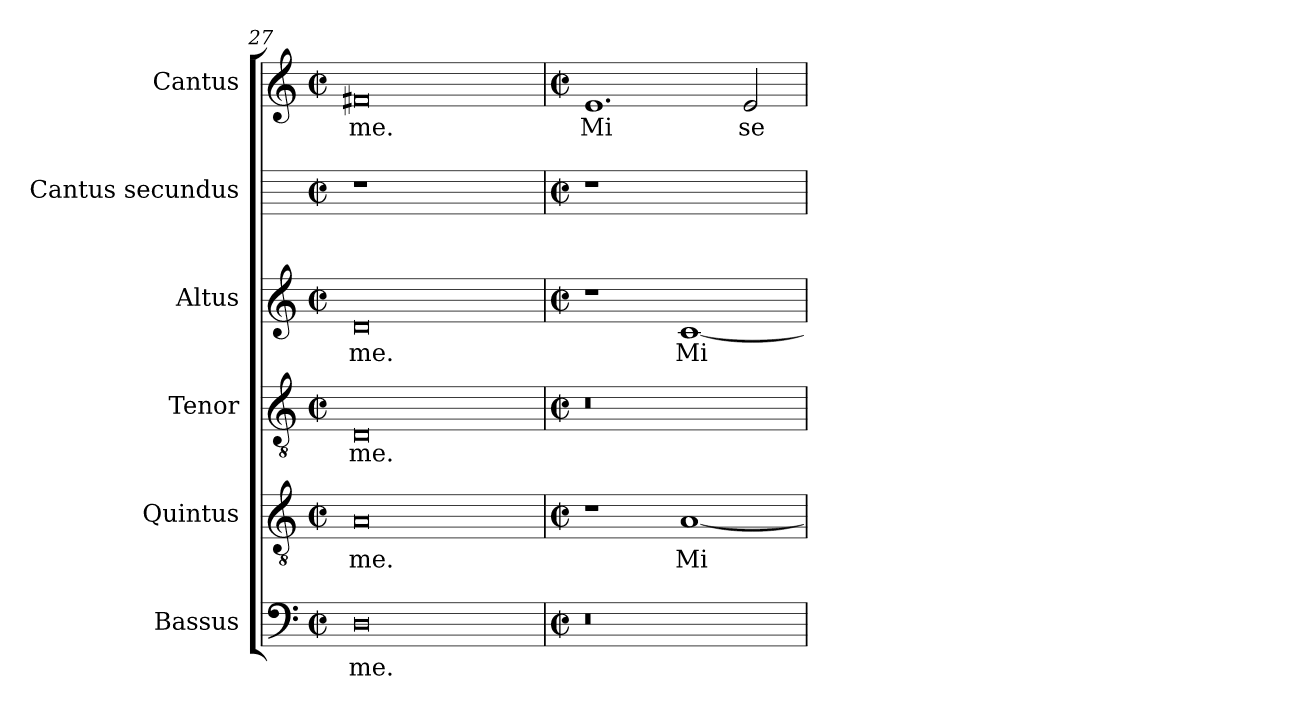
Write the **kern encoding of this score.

**kern	**text	**kern	**text	**kern	**text	**kern	**text	**kern	**kern	**text
*part6	*part6	*part5	*part5	*part4	*part4	*part3	*part3	*part2	*part1	*part1
*staff6	*staff6	*staff5	*staff5	*staff4	*staff4	*staff3	*staff3	*staff2	*staff1	*staff1
*I"Bassus	*	*I"Quintus	*	*I"Tenor	*	*I"Altus	*	*I"Cantus  secundus	*I"Cantus	*
*I'B	*	*I'Q	*	*I'T	*	*I'A	*	*	*I'C	*
*clefF4	*	*clefGv2	*	*clefGv2	*	*clefG2	*	*	*clefG2	*
*k[]	*	*k[]	*	*k[]	*	*k[]	*	*k[]	*k[]	*
*C:	*	*C:	*	*C:	*	*C:	*	*C:	*C:	*
*M2/2	*	*M2/2	*	*M2/2	*	*M2/2	*	*M2/2	*M2/2	*
*met(c|)	*	*met(c|)	*	*met(c|)	*	*met(c|)	*	*met(c|)	*met(c|)	*
=27	=27	=27	=27	=27	=27	=27	=27	=27	=27	=27
!	!LO:LY:b:cj	!	!LO:LY:b:cj	!	!LO:LY:b:cj	!	!LO:LY:b:cj	!	!	!LO:LY:b:cj
0D	me.	0A	me.	0D	me.	0d	me.	1r	0f#X	me.
.	.	.	.	.	.	.	.	1ryy	.	.
!!LO:LB:g=z
=28!	=28!	=28!	=28!	=28!	=28!	=28!	=28!	=28!	=28!	=28!
*M2/2	*	*M2/2	*	*M2/2	*	*M2/2	*	*M2/2	*M2/2	*
*met(c|)	*	*met(c|)	*	*met(c|)	*	*met(c|)	*	*met(c|)	*met(c|)	*
!	!	!	!	!	!	!	!	!	!	!LO:LY:b:cj
0r	.	1r	.	0r	.	1r	.	1r	1.e	Mi
!	!	!	!LO:LY:b:cj	!	!	!	!LO:LY:b:cj	!	!	!
.	.	[<1A	Mi-	.	.	[<1c	Mi-	1ryy	.	.
!	!	!	!	!	!	!	!	!	!	!LO:LY:b:cj
.	.	.	.	.	.	.	.	.	2e/	se
=	=	=	=	=	=	=	=	=	=	=
*-	*-	*-	*-	*-	*-	*-	*-	*-	*-	*-
